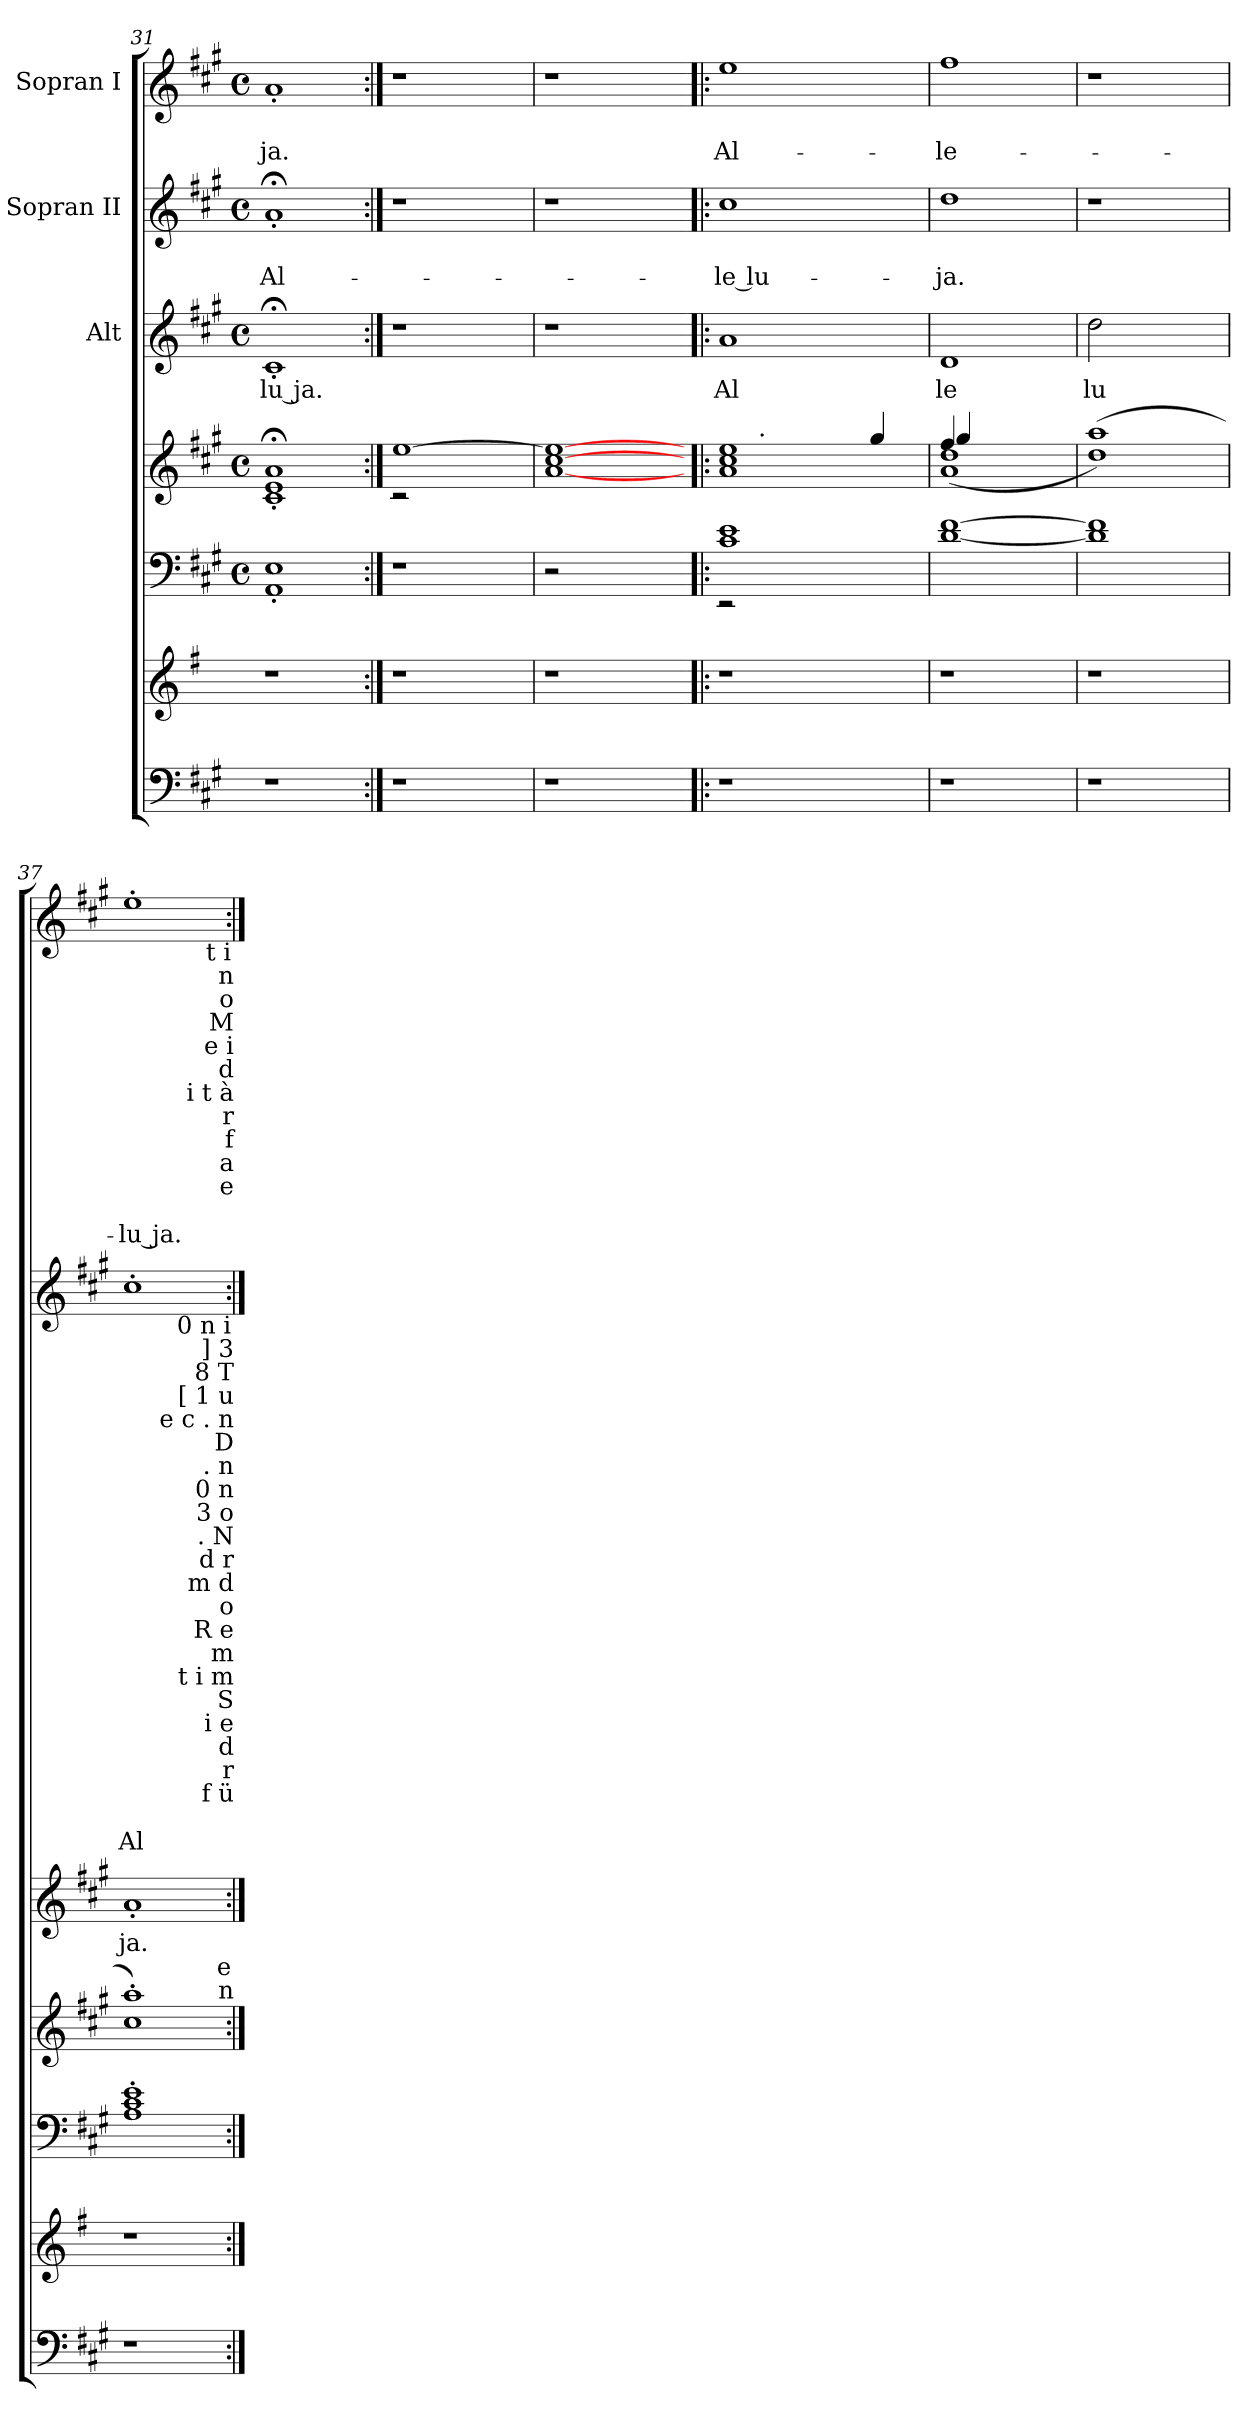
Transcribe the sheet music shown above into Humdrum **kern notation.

**kern	**kern	**kern	**kern	**kern	**text	**kern	**text	**text	**kern	**text	**text
*part6	*part5	*part4	*part4	*part3	*part3	*part2	*part2	*part2	*part1	*part1	*part1
*staff7	*staff6	*staff5	*staff4	*staff3	*staff3	*staff2	*staff2	*staff2	*staff1	*staff1	*staff1
*	*	*	*	*I"Alt	*	*I"Sopran II	*	*	*I"Sopran I	*	*
*clefF4	*clefG2	*clefF4	*clefG2	*clefG2	*	*clefG2	*	*	*clefG2	*	*
*k[f#c#g#]	*k[f#]	*k[f#c#g#]	*k[f#c#g#]	*k[f#c#g#]	*	*k[f#c#g#]	*	*	*k[f#c#g#]	*	*
*A:	*G:	*A:	*A:	*A:	*	*A:	*	*	*A:	*	*
*	*	*M4/4	*M4/4	*M4/4	*	*M4/4	*	*	*M4/4	*	*
*	*	*met(c)	*met(c)	*met(c)	*	*met(c)	*	*	*met(c)	*	*
=31	=31	=31	=31	=31	=31	=31	=31	=31	=31	=31	=31
!	!	!	!	!	!LO:LY:b:rj	!	!	!LO:LY:b:rj	!	!	!LO:LY:b
1r	1r	1AA'< 1E'<	1c#;'< 1e;'< 1a;'<	1c#;'<	-lu ja.	1a;'<	.	Al-	1a'<	.	-ja.
=32:|!	=32:|!	=32:|!	=32:|!	=32:|!	=32:|!	=32:|!	=32:|!	=32:|!	=32:|!	=32:|!	=32:|!
*	*	*	*^	*	*	*	*	*	*	*	*
1r	1r	1r	[>1ee	2rc	1r	.	1r	.	.	1r	.	.
.	.	.	.	2ryy	.	.	.	.	.	.	.	.
*	*	*	*v	*v	*	*	*	*	*	*	*	*
=33	=33	=33	=33	=33	=33	=33	=33	=33	=33	=33	=33
1r	1r	2r	[<1a [>1cc# 1ee_	1r	.	1r	.	.	1r	.	.
.	.	2ryy	.	.	.	.	.	.	.	.	.
=34!|:	=34!|:	=34!|:	=34!|:	=34!|:	=34!|:	=34!|:	=34!|:	=34!|:	=34!|:	=34!|:	=34!|:
*	*	*^	*^	*	*	*	*	*	*	*	*
*	*	*	*	*	*^	*	*	*	*	*	*	*	*
!	!	!	!	!	!	!	!	!LO:LY:b	!	!	!LO:LY:b	!	!	!LO:LY:b
1r	1r	1c# 1e	2rEE	8.ryy	1a 1cc# 1ee	2.ryy	1a	Al	1cc#	.	-le lu-	1ee	.	Al-
!	!	!	!	!LO:TX:a:t=.	!	!	!	!	!	!	!	!	!	!
.	.	.	.	2ryy	.	.	.	.	.	.	.	.	.	.
.	.	.	2ryy	.	.	.	.	.	.	.	.	.	.	.
.	.	.	.	4ryy	.	.	.	.	.	.	.	.	.	.
.	.	.	.	.	.	4gg#/	.	.	.	.	.	.	.	.
.	.	.	.	16ryy	.	.	.	.	.	.	.	.	.	.
*	*	*v	*v	*	*	*	*	*	*	*	*	*	*	*
=35	=35	=35	=35	=35	=35	=35	=35	=35	=35	=35	=35	=35	=35
!	!	!	!	!	!	!	!LO:LY:b	!	!	!LO:LY:b	!	!	!LO:LY:b
1r	1r	[<1d [>1f#	4ff#/	(<1a 1dd	4gg#/	1d	le	1dd	.	-ja.	1ff#	.	-le-
.	.	.	2.ryy	.	2.ryy	.	.	.	.	.	.	.	.
=36	=36	=36	=36	=36	=36	=36	=36	=36	=36	=36	=36	=36	=36
!	!	!	!	!	!	!	!LO:LY:b	!	!	!	!	!	!
*	*	*	*v	*v	*v	*	*	*	*	*	*	*	*
1r	1r	1d] 1f#]	(<1dd 1aa)	2dd\	lu	1r	.	.	1r	.	.
.	.	.	.	2ryy	.	.	.	.	.	.	.
=37	=37	=37	=37	=37	=37	=37	=37	=37	=37	=37	=37
!	!	!	!	!	!LO:LY:b	!	!	!LO:LY:b:rj	!	!	!LO:LY:b:rj
1r	1r	1A'> 1c#'> 1e'>	1cc#'> 1aa'>)	1a'<	ja.	1cc#'>	.	Al-	1ee'>	.	-lu ja.-
!	!	!	!	!	!	!	!	!	!LO:TX:b:t=t i\nn\no\nM\ne i\nd\ni t à\nr\nf\na\ne	!	!
!	!	!	!	!	!	!LO:TX:b:t=0   n i\n] 3\n8   T\n[ 1   u\ne c .   n\nD\n.   n\n0   n\n3   o\n.   N\nd   r\nm   d\no\nR   e\n   m\n   t i m\n   S\n   i e\n   d\n   r\n   f ü	!	!	!	!	!
!	!	!	!LO:TX:a:t=e\nn	!	!	!	!	!	!	!	!
=:|!	=:|!	=:|!	=:|!	=:|!	=:|!	=:|!	=:|!	=:|!	=:|!	=:|!	=:|!
*-	*-	*-	*-	*-	*-	*-	*-	*-	*-	*-	*-
